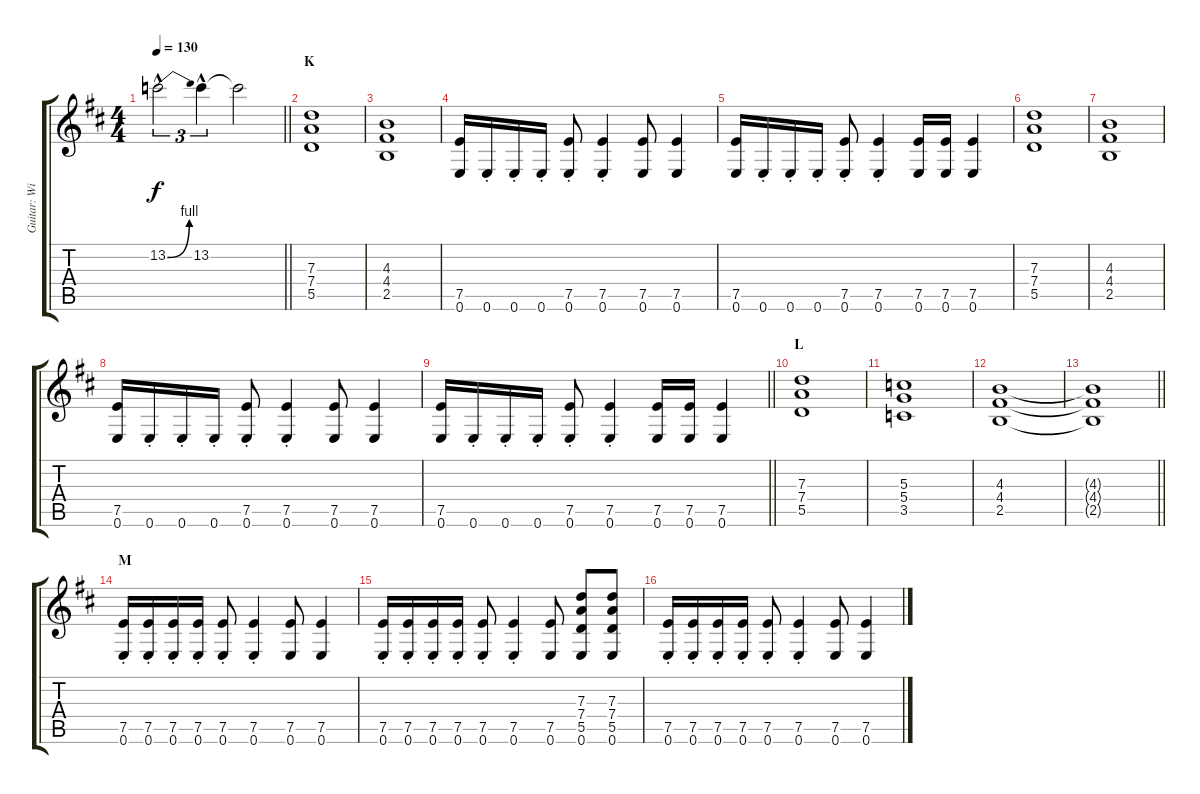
\track ("Guitar: William" "Guitar: Wi") {instrument overdrivenguitar}
\staff {score tabs}
\tuning (E4 B3 G3 D3 A2 E2) {hide}
\ts (4 4)
\tempo 130
\clef g2
\barLineRight lightlight
\ks d
13.2{be (bend 0 0 60 4) hac}.2{tu (3 2) dy f} 13.2{hac}.4{tu (3 2)} 13.2{t}.2 |
\section ("" "K")
(7.3 7.4 5.5).1 |
(4.3 4.4 2.5).1 |
(7.5 0.6).16 0.6{st}.16 0.6{st}.16 0.6{st}.16 (7.5{st} 0.6{st}).8 (7.5{st} 0.6{st}).4 (7.5 0.6).8 (7.5 0.6).4 |
(7.5 0.6).16 0.6{st}.16 0.6{st}.16 0.6{st}.16 (7.5{st} 0.6{st}).8 (7.5{st} 0.6{st}).4 (7.5 0.6).16 (7.5 0.6).16 (7.5 0.6).4 |
(7.3 7.4 5.5).1 |
(4.3 4.4 2.5).1 |
(7.5 0.6).16 0.6{st}.16 0.6{st}.16 0.6{st}.16 (7.5{st} 0.6{st}).8 (7.5{st} 0.6{st}).4 (7.5 0.6).8 (7.5 0.6).4 |
\barLineRight lightlight
(7.5 0.6).16 0.6{st}.16 0.6{st}.16 0.6{st}.16 (7.5{st} 0.6{st}).8 (7.5{st} 0.6{st}).4 (7.5 0.6).16 (7.5 0.6).16 (7.5 0.6).4 |
\section ("" "L")
(7.3 7.4 5.5).1 |
(5.3 5.4 3.5).1 |
(4.3 4.4 2.5).1 |
\barLineRight lightlight
(4.3{t} 4.4{t} 2.5{t}).1 |
\section ("" "M")
(7.5 0.6{st}).16 (7.5{st} 0.6{st}).16 (7.5{st} 0.6{st}).16 (7.5{st} 0.6{st}).16 (7.5 0.6{st}).8 (7.5{st} 0.6{st}).4 (7.5 0.6).8 (7.5 0.6).4 |
(7.5 0.6{st}).16 (7.5{st} 0.6{st}).16 (7.5{st} 0.6{st}).16 (7.5{st} 0.6{st}).16 (7.5 0.6{st}).8 (7.5{st} 0.6{st}).4 (7.5 0.6).8 (7.3 7.4 5.5 0.6).8 (7.3 7.4 5.5 0.6).8 |
(7.5 0.6{st}).16 (7.5{st} 0.6{st}).16 (7.5{st} 0.6{st}).16 (7.5{st} 0.6{st}).16 (7.5 0.6{st}).8 (7.5{st} 0.6{st}).4 (7.5 0.6).8 (7.5 0.6).4
